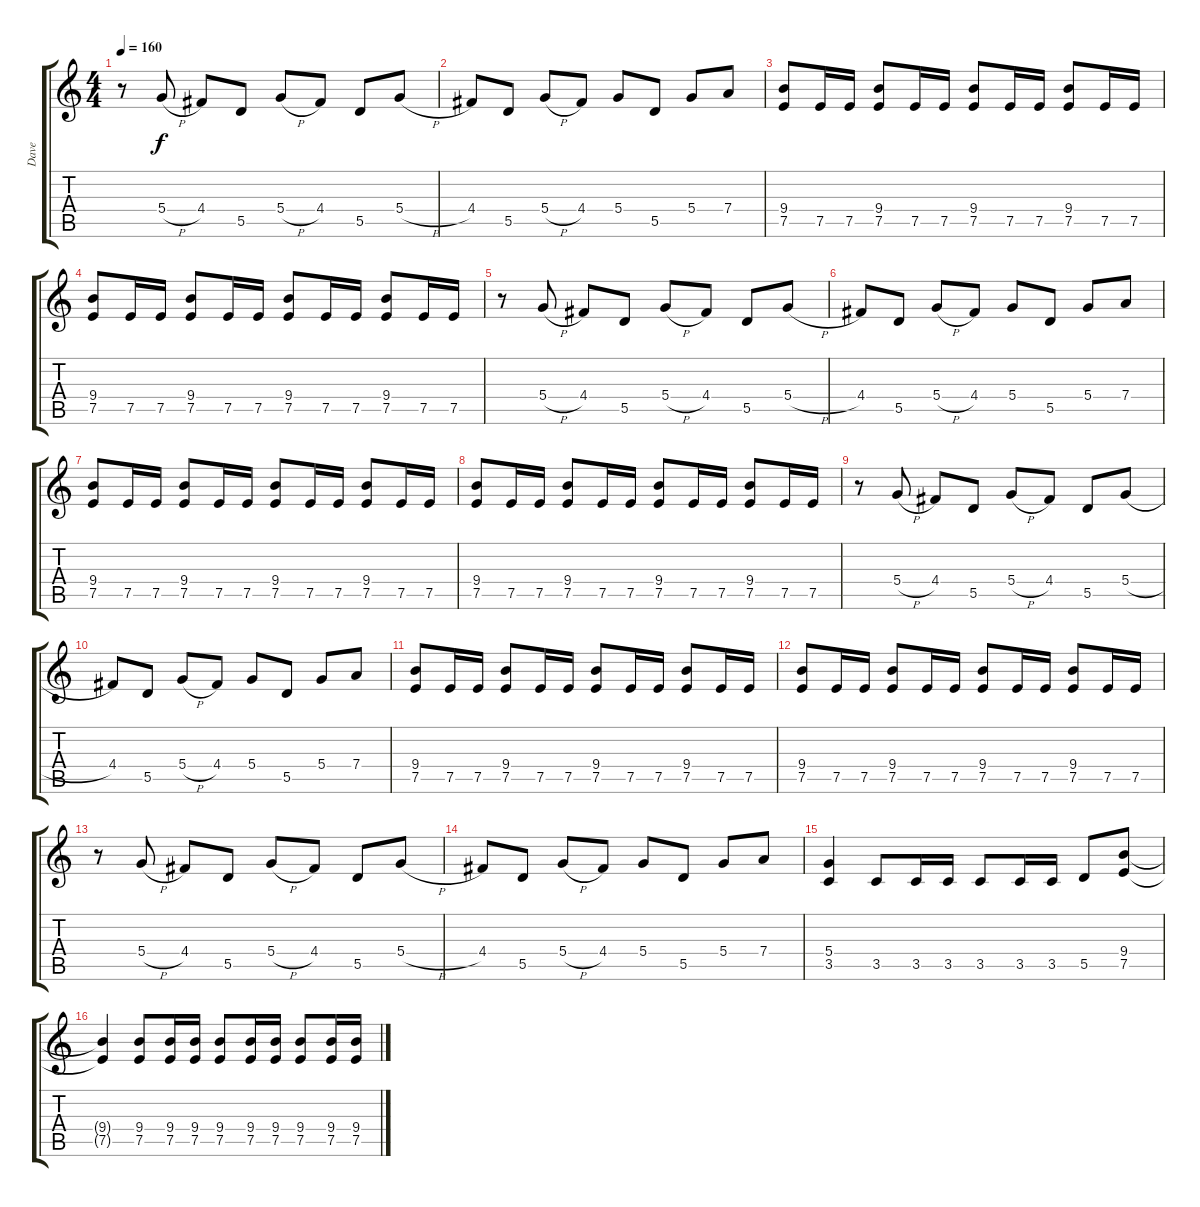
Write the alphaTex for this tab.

\track ("Dave" "Dave") {instrument distortionguitar}
\staff {score tabs}
\tuning (E4 B3 G3 D3 A2 E2) {hide}
\ts (4 4)
\tempo 160
\clef g2
\ks c
r.8{dy f} 5.4{h}.8 4.4.8 5.5.8 5.4{h}.8 4.4.8 5.5.8 5.4{h}.8 |
4.4.8 5.5.8 5.4{h}.8 4.4.8 5.4.8 5.5.8 5.4.8 7.4.8 |
(9.4 7.5).8 7.5.16 7.5.16 (9.4 7.5).8 7.5.16 7.5.16 (9.4 7.5).8 7.5.16 7.5.16 (9.4 7.5).8 7.5.16 7.5.16 |
(9.4 7.5).8 7.5.16 7.5.16 (9.4 7.5).8 7.5.16 7.5.16 (9.4 7.5).8 7.5.16 7.5.16 (9.4 7.5).8 7.5.16 7.5.16 |
r.8 5.4{h}.8 4.4.8 5.5.8 5.4{h}.8 4.4.8 5.5.8 5.4{h}.8 |
4.4.8 5.5.8 5.4{h}.8 4.4.8 5.4.8 5.5.8 5.4.8 7.4.8 |
(9.4 7.5).8 7.5.16 7.5.16 (9.4 7.5).8 7.5.16 7.5.16 (9.4 7.5).8 7.5.16 7.5.16 (9.4 7.5).8 7.5.16 7.5.16 |
(9.4 7.5).8 7.5.16 7.5.16 (9.4 7.5).8 7.5.16 7.5.16 (9.4 7.5).8 7.5.16 7.5.16 (9.4 7.5).8 7.5.16 7.5.16 |
r.8 5.4{h}.8 4.4.8 5.5.8 5.4{h}.8 4.4.8 5.5.8 5.4{h}.8 |
4.4.8 5.5.8 5.4{h}.8 4.4.8 5.4.8 5.5.8 5.4.8 7.4.8 |
(9.4 7.5).8 7.5.16 7.5.16 (9.4 7.5).8 7.5.16 7.5.16 (9.4 7.5).8 7.5.16 7.5.16 (9.4 7.5).8 7.5.16 7.5.16 |
(9.4 7.5).8 7.5.16 7.5.16 (9.4 7.5).8 7.5.16 7.5.16 (9.4 7.5).8 7.5.16 7.5.16 (9.4 7.5).8 7.5.16 7.5.16 |
r.8 5.4{h}.8 4.4.8 5.5.8 5.4{h}.8 4.4.8 5.5.8 5.4{h}.8 |
4.4.8 5.5.8 5.4{h}.8 4.4.8 5.4.8 5.5.8 5.4.8 7.4.8 |
(5.4 3.5).4 3.5.8 3.5.16 3.5.16 3.5.8 3.5.16 3.5.16 5.5.8 (9.4 7.5).8 |
(9.4{t} 7.5{t}).4 (9.4 7.5).8 (9.4 7.5).16 (9.4 7.5).16 (9.4 7.5).8 (9.4 7.5).16 (9.4 7.5).16 (9.4 7.5).8 (9.4 7.5).16 (9.4 7.5).16
